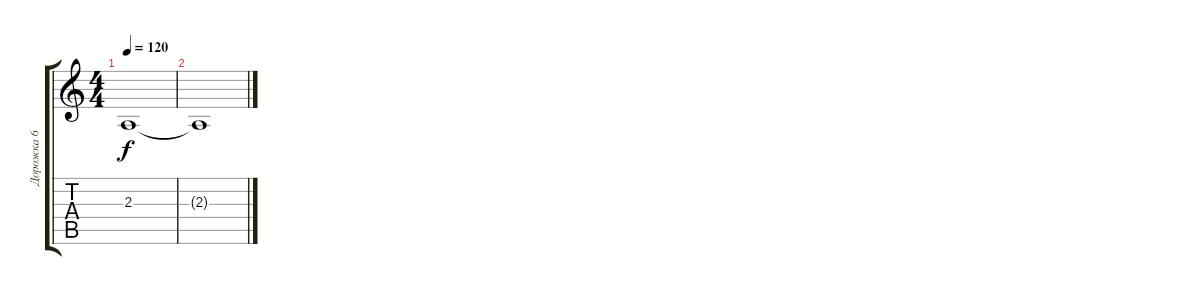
\track ("Дорожка 6" "Дорожка 6") {instrument piccolo}
\staff {score tabs}
\tuning (E4 B3 G3 D3 A2 E2) {hide}
\ts (4 4)
\tempo 120
\clef g2
\ks aminor
2.3.1{dy f volume 0} |
2.3{t}.1
